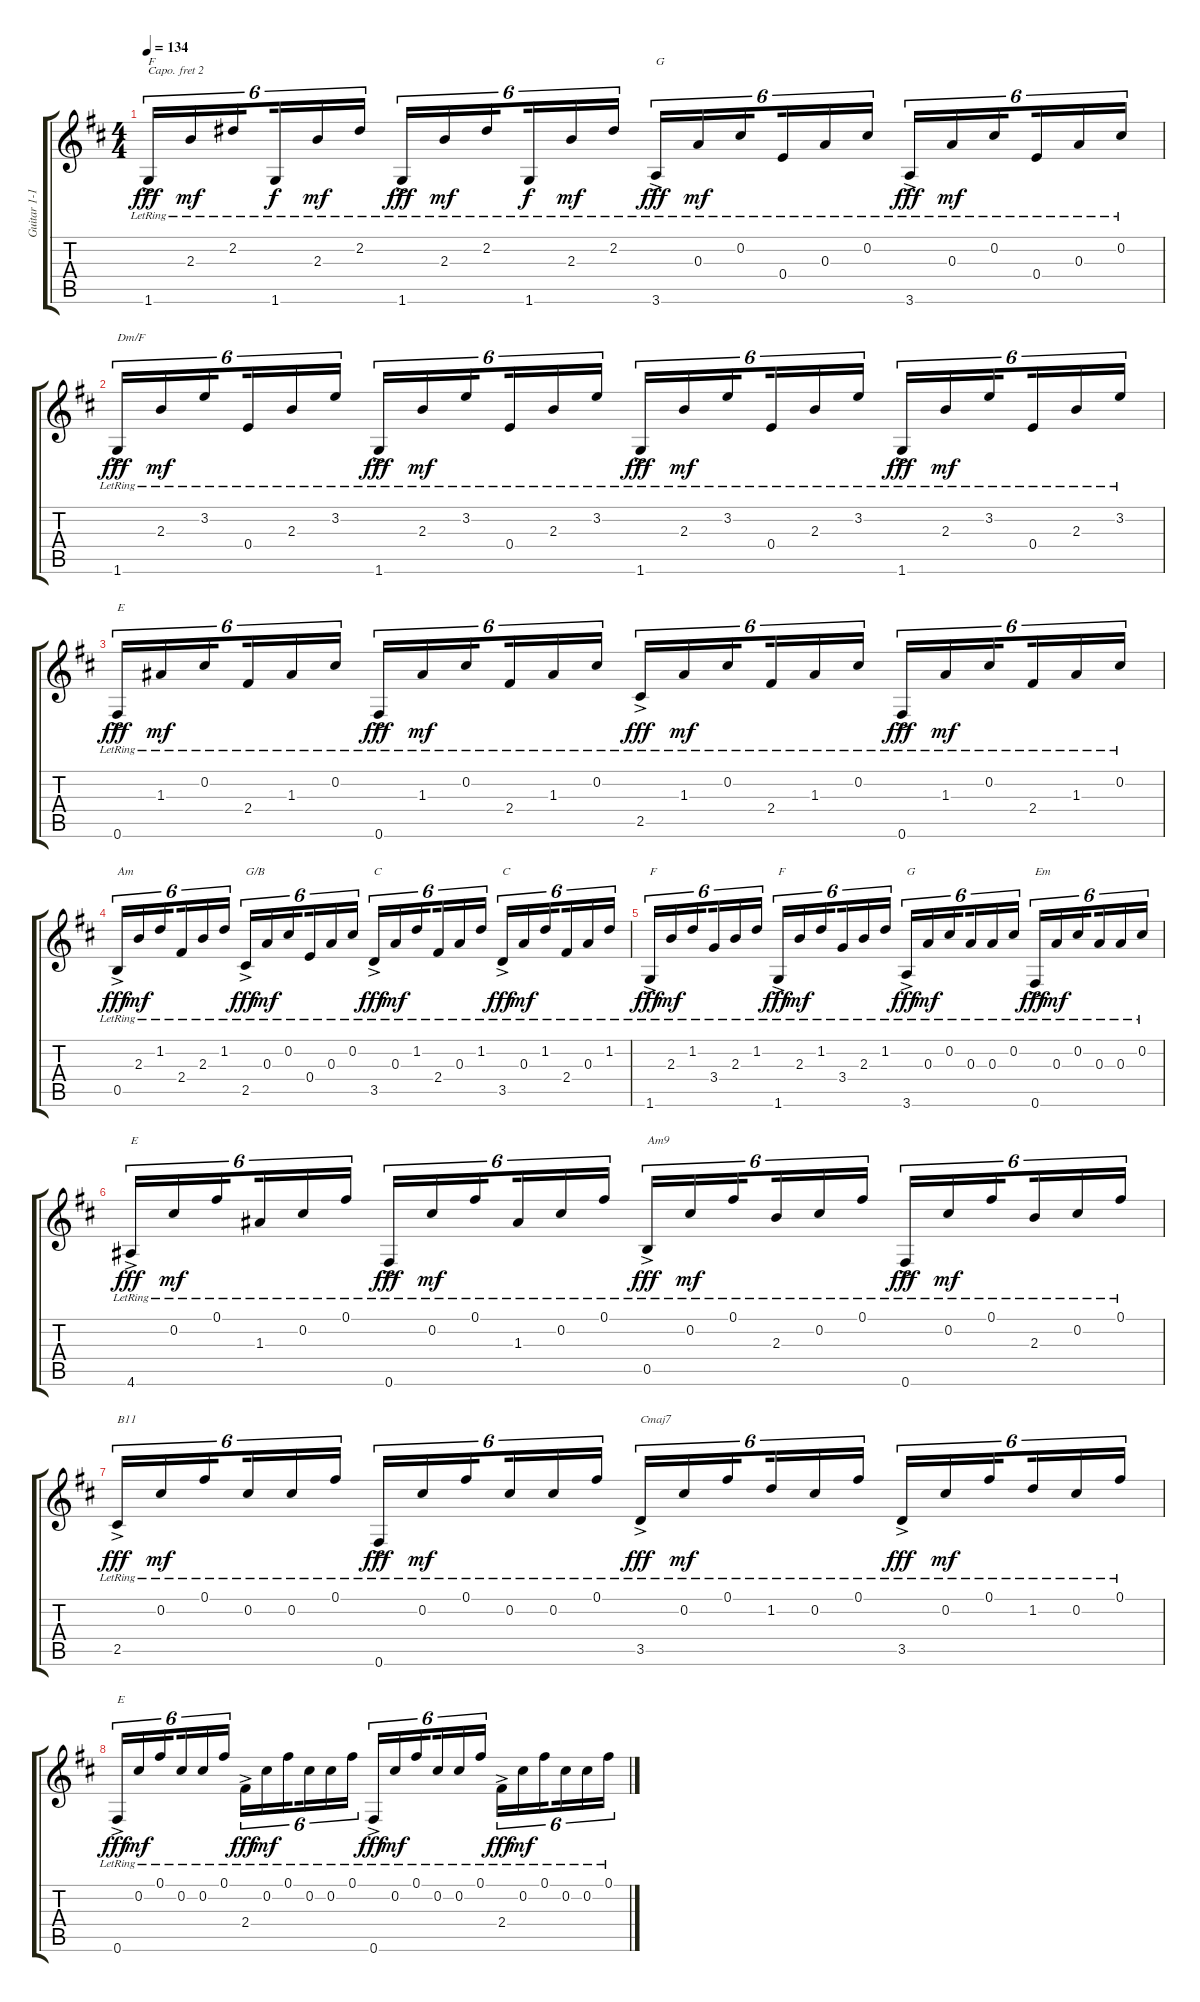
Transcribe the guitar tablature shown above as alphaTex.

\track ("Guitar 1-1" "Guitar 1-1") {instrument acousticguitarsteel}
\staff {score tabs}
\capo 2
\tuning (E4 B3 G3 D3 A2 E2) {hide}
\ts (4 4)
\tempo 134
\clef g2
\ks d
1.6{ac lr}.16{tu (6 4) txt "F" dy fff} 2.3{lr}.16{tu (6 4) dy mf} 2.2{lr}.16{tu (6 4) beam splitsecondary} 1.6{lr}.16{tu (6 4) dy f} 2.3{lr}.16{tu (6 4) dy mf} 2.2{lr}.16{tu (6 4)} 1.6{ac lr}.16{tu (6 4) dy fff} 2.3{lr}.16{tu (6 4) dy mf} 2.2{lr}.16{tu (6 4) beam splitsecondary} 1.6{lr}.16{tu (6 4) dy f} 2.3{lr}.16{tu (6 4) dy mf} 2.2{lr}.16{tu (6 4)} 3.6{ac lr}.16{tu (6 4) txt "G" dy fff} 0.3{lr}.16{tu (6 4) dy mf} 0.2{lr}.16{tu (6 4) beam splitsecondary} 0.4{lr}.16{tu (6 4)} 0.3{lr}.16{tu (6 4)} 0.2{lr}.16{tu (6 4)} 3.6{ac lr}.16{tu (6 4) dy fff} 0.3{lr}.16{tu (6 4) dy mf} 0.2{lr}.16{tu (6 4) beam splitsecondary} 0.4{lr}.16{tu (6 4)} 0.3{lr}.16{tu (6 4)} 0.2{lr}.16{tu (6 4)} |
1.6{ac lr}.16{tu (6 4) txt "Dm/F" dy fff} 2.3{lr}.16{tu (6 4) dy mf} 3.2{lr}.16{tu (6 4) beam splitsecondary} 0.4{lr}.16{tu (6 4)} 2.3{lr}.16{tu (6 4)} 3.2{lr}.16{tu (6 4)} 1.6{ac lr}.16{tu (6 4) dy fff} 2.3{lr}.16{tu (6 4) dy mf} 3.2{lr}.16{tu (6 4) beam splitsecondary} 0.4{lr}.16{tu (6 4)} 2.3{lr}.16{tu (6 4)} 3.2{lr}.16{tu (6 4)} 1.6{ac lr}.16{tu (6 4) dy fff} 2.3{lr}.16{tu (6 4) dy mf} 3.2{lr}.16{tu (6 4) beam splitsecondary} 0.4{lr}.16{tu (6 4)} 2.3{lr}.16{tu (6 4)} 3.2{lr}.16{tu (6 4)} 1.6{ac lr}.16{tu (6 4) dy fff} 2.3{lr}.16{tu (6 4) dy mf} 3.2{lr}.16{tu (6 4) beam splitsecondary} 0.4{lr}.16{tu (6 4)} 2.3{lr}.16{tu (6 4)} 3.2{lr}.16{tu (6 4)} |
0.6{ac lr}.16{tu (6 4) txt "E" dy fff} 1.3{lr}.16{tu (6 4) dy mf} 0.2{lr}.16{tu (6 4) beam splitsecondary} 2.4{lr}.16{tu (6 4)} 1.3{lr}.16{tu (6 4)} 0.2{lr}.16{tu (6 4)} 0.6{ac lr}.16{tu (6 4) dy fff} 1.3{lr}.16{tu (6 4) dy mf} 0.2{lr}.16{tu (6 4) beam splitsecondary} 2.4{lr}.16{tu (6 4)} 1.3{lr}.16{tu (6 4)} 0.2{lr}.16{tu (6 4)} 2.5{ac lr}.16{tu (6 4) dy fff} 1.3{lr}.16{tu (6 4) dy mf} 0.2{lr}.16{tu (6 4) beam splitsecondary} 2.4{lr}.16{tu (6 4)} 1.3{lr}.16{tu (6 4)} 0.2{lr}.16{tu (6 4)} 0.6{ac lr}.16{tu (6 4) dy fff} 1.3{lr}.16{tu (6 4) dy mf} 0.2{lr}.16{tu (6 4) beam splitsecondary} 2.4{lr}.16{tu (6 4)} 1.3{lr}.16{tu (6 4)} 0.2{lr}.16{tu (6 4)} |
0.5{ac lr}.16{tu (6 4) txt "Am" dy fff} 2.3{lr}.16{tu (6 4) dy mf} 1.2{lr}.16{tu (6 4) beam splitsecondary} 2.4{lr}.16{tu (6 4)} 2.3{lr}.16{tu (6 4)} 1.2{lr}.16{tu (6 4)} 2.5{ac lr}.16{tu (6 4) txt "G/B" dy fff} 0.3{lr}.16{tu (6 4) dy mf} 0.2{lr}.16{tu (6 4) beam splitsecondary} 0.4{lr}.16{tu (6 4)} 0.3{lr}.16{tu (6 4)} 0.2{lr}.16{tu (6 4)} 3.5{ac lr}.16{tu (6 4) txt "C" dy fff} 0.3{lr}.16{tu (6 4) dy mf} 1.2{lr}.16{tu (6 4) beam splitsecondary} 2.4{lr}.16{tu (6 4)} 0.3{lr}.16{tu (6 4)} 1.2{lr}.16{tu (6 4)} 3.5{ac lr}.16{tu (6 4) txt "C" dy fff} 0.3{lr}.16{tu (6 4) dy mf} 1.2{lr}.16{tu (6 4) beam splitsecondary} 2.4{lr}.16{tu (6 4)} 0.3{lr}.16{tu (6 4)} 1.2{lr}.16{tu (6 4)} |
1.6{ac lr}.16{tu (6 4) txt "F" dy fff} 2.3{lr}.16{tu (6 4) dy mf} 1.2{lr}.16{tu (6 4) beam splitsecondary} 3.4{lr}.16{tu (6 4)} 2.3{lr}.16{tu (6 4)} 1.2{lr}.16{tu (6 4)} 1.6{ac lr}.16{tu (6 4) txt "F" dy fff} 2.3{lr}.16{tu (6 4) dy mf} 1.2{lr}.16{tu (6 4) beam splitsecondary} 3.4{lr}.16{tu (6 4)} 2.3{lr}.16{tu (6 4)} 1.2{lr}.16{tu (6 4)} 3.6{ac lr}.16{tu (6 4) txt "G" dy fff} 0.3{lr}.16{tu (6 4) dy mf} 0.2{lr}.16{tu (6 4) beam splitsecondary} 0.3{lr}.16{tu (6 4)} 0.3{lr}.16{tu (6 4)} 0.2{lr}.16{tu (6 4)} 0.6{ac lr}.16{tu (6 4) txt "Em" dy fff} 0.3{lr}.16{tu (6 4) dy mf} 0.2{lr}.16{tu (6 4) beam splitsecondary} 0.3{lr}.16{tu (6 4)} 0.3{lr}.16{tu (6 4)} 0.2{lr}.16{tu (6 4)} |
4.6{ac lr}.16{tu (6 4) txt "E" dy fff} 0.2{lr}.16{tu (6 4) dy mf} 0.1{lr}.16{tu (6 4) beam splitsecondary} 1.3{lr}.16{tu (6 4)} 0.2{lr}.16{tu (6 4)} 0.1{lr}.16{tu (6 4)} 0.6{ac lr}.16{tu (6 4) dy fff} 0.2{lr}.16{tu (6 4) dy mf} 0.1{lr}.16{tu (6 4) beam splitsecondary} 1.3{lr}.16{tu (6 4)} 0.2{lr}.16{tu (6 4)} 0.1{lr}.16{tu (6 4)} 0.5{ac lr}.16{tu (6 4) txt "Am9" dy fff} 0.2{lr}.16{tu (6 4) dy mf} 0.1{lr}.16{tu (6 4) beam splitsecondary} 2.3{lr}.16{tu (6 4)} 0.2{lr}.16{tu (6 4)} 0.1{lr}.16{tu (6 4)} 0.6{ac lr}.16{tu (6 4) dy fff} 0.2{lr}.16{tu (6 4) dy mf} 0.1{lr}.16{tu (6 4) beam splitsecondary} 2.3{lr}.16{tu (6 4)} 0.2{lr}.16{tu (6 4)} 0.1{lr}.16{tu (6 4)} |
2.5{ac lr}.16{tu (6 4) txt "B11" dy fff} 0.2{lr}.16{tu (6 4) dy mf} 0.1{lr}.16{tu (6 4) beam splitsecondary} 0.2{lr}.16{tu (6 4)} 0.2{lr}.16{tu (6 4)} 0.1{lr}.16{tu (6 4)} 0.6{ac lr}.16{tu (6 4) dy fff} 0.2{lr}.16{tu (6 4) dy mf} 0.1{lr}.16{tu (6 4) beam splitsecondary} 0.2{lr}.16{tu (6 4)} 0.2{lr}.16{tu (6 4)} 0.1{lr}.16{tu (6 4)} 3.5{ac lr}.16{tu (6 4) txt "Cmaj7" dy fff} 0.2{lr}.16{tu (6 4) dy mf} 0.1{lr}.16{tu (6 4) beam splitsecondary} 1.2{lr}.16{tu (6 4)} 0.2{lr}.16{tu (6 4)} 0.1{lr}.16{tu (6 4)} 3.5{ac lr}.16{tu (6 4) dy fff} 0.2{lr}.16{tu (6 4) dy mf} 0.1{lr}.16{tu (6 4) beam splitsecondary} 1.2{lr}.16{tu (6 4)} 0.2{lr}.16{tu (6 4)} 0.1{lr}.16{tu (6 4)} |
0.6{ac lr}.16{tu (6 4) txt "E" dy fff} 0.2{lr}.16{tu (6 4) dy mf} 0.1{lr}.16{tu (6 4) beam splitsecondary} 0.2{lr}.16{tu (6 4)} 0.2{lr}.16{tu (6 4)} 0.1{lr}.16{tu (6 4)} 2.4{ac lr}.16{tu (6 4) dy fff} 0.2{lr}.16{tu (6 4) dy mf} 0.1{lr}.16{tu (6 4) beam splitsecondary} 0.2{lr}.16{tu (6 4)} 0.2{lr}.16{tu (6 4)} 0.1{lr}.16{tu (6 4)} 0.6{ac lr}.16{tu (6 4) dy fff} 0.2{lr}.16{tu (6 4) dy mf} 0.1{lr}.16{tu (6 4) beam splitsecondary} 0.2{lr}.16{tu (6 4)} 0.2{lr}.16{tu (6 4)} 0.1{lr}.16{tu (6 4)} 2.4{ac lr}.16{tu (6 4) dy fff} 0.2{lr}.16{tu (6 4) dy mf} 0.1{lr}.16{tu (6 4) beam splitsecondary} 0.2{lr}.16{tu (6 4)} 0.2{lr}.16{tu (6 4)} 0.1{lr}.16{tu (6 4)}
